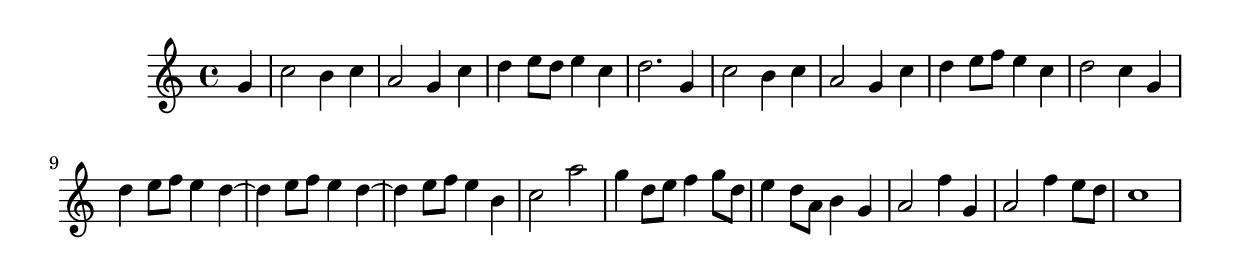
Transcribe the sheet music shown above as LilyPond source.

\version "2.19.49"
%{\header {
  title = "introduction, 1st symphony"
  composer = "Brahms"
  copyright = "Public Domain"
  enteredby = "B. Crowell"
}%}
\score{{\key c \major
    \time 4/4
    %{\tempo 4=130
    %}\relative a' {
\partial 4
g4 | c2 b4 c | a2 g4 c | d4 e8 d e4 c | d2. g,4 
   | c2 b4 c | a2 g4 c | d4 e8 f e4 c | d2 c4 g 
   | d'4 e8 f e4 d~ | d4 e8 f e4 d~ | d4 e8 f e4 b | c2 a' 
   | g4 d8 e f4  g8 d | e4 d8 a b4 g | a2 f'4 g,4 | a2 f'4 e8 d | c1

   
}
}}